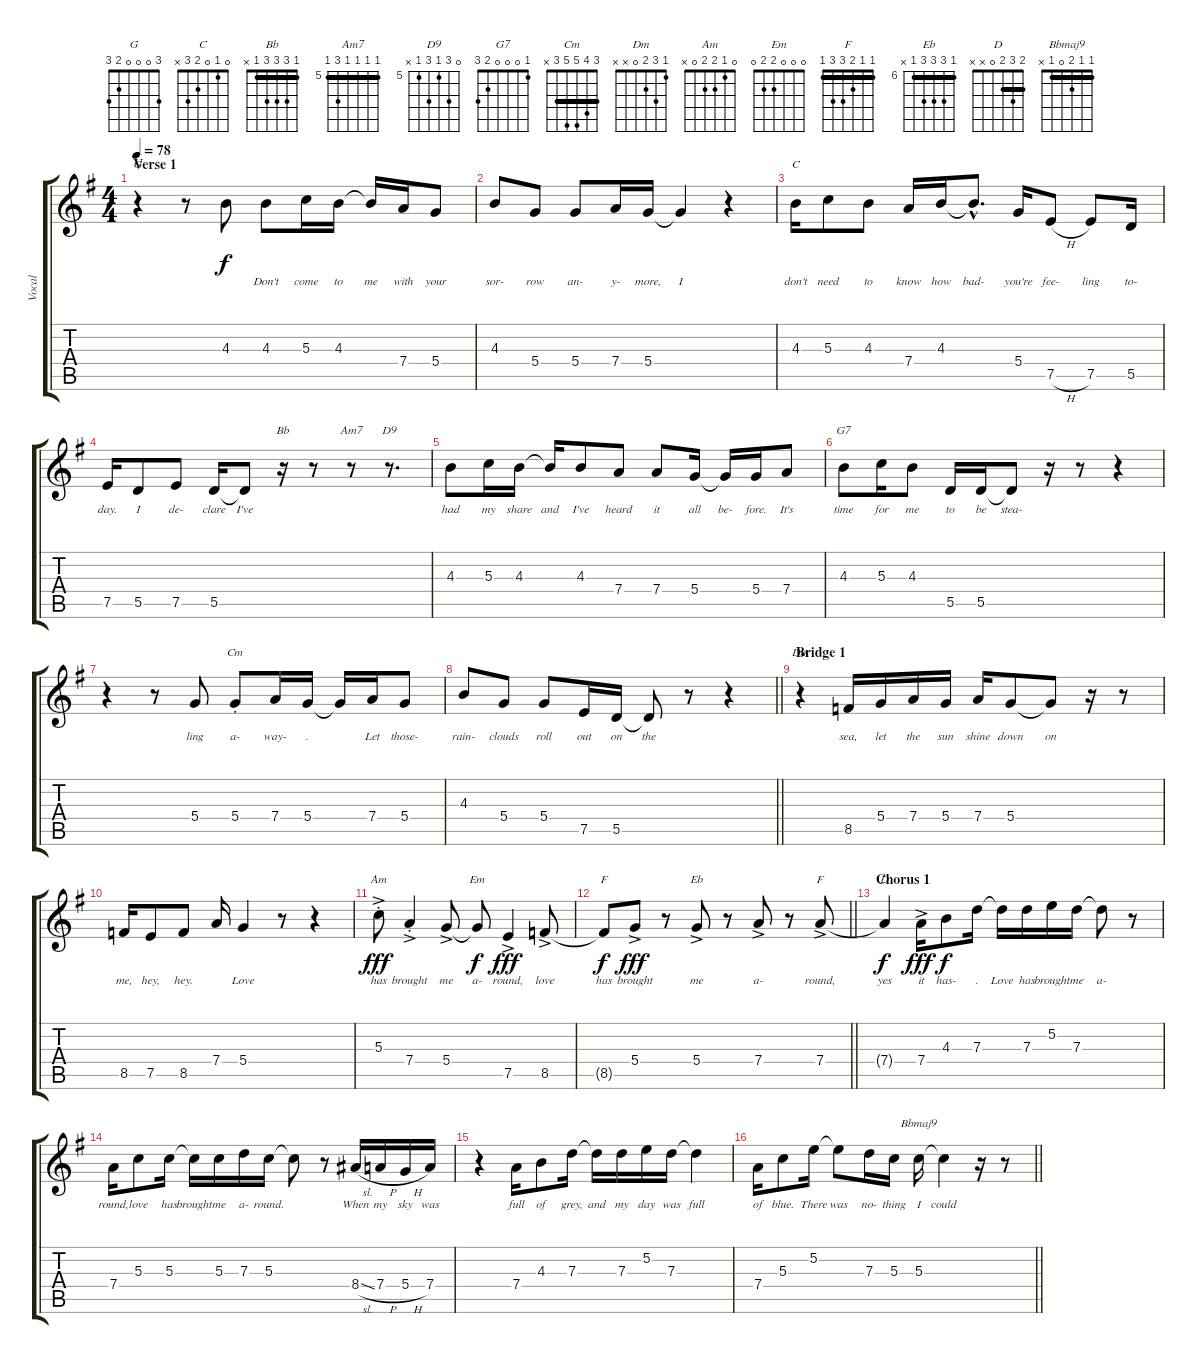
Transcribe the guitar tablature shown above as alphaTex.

\track ("Vocal" "Vocal") {instrument acousticguitarsteel}
\staff {score tabs}
\tuning (E4 B3 G3 D3 A2 E2) {hide}
\chord ("G" 3 0 0 0 2 3)
\chord ("C" 0 1 0 2 3 x)
\chord ("Bb" 1 3 3 3 1 x) {barre 1}
\chord ("Am7" 5 5 5 5 7 5) {firstfret 5 barre 5}
\chord ("D9" 0 7 5 7 5 x) {firstfret 5}
\chord ("G7" 1 0 0 0 2 3)
\chord ("Cm" 3 4 5 5 3 x) {barre 3}
\chord ("Dm" 1 3 2 0 x x)
\chord ("Am" 0 1 2 2 0 x)
\chord ("Em" 0 0 0 2 2 0)
\chord ("F" 1 1 2 3 x x) {barre 1}
\chord ("Eb" 6 8 8 8 6 x) {firstfret 6 barre 6}
\chord ("F" 1 1 2 3 3 1) {barre 1}
\chord ("D" 2 3 2 0 x x) {barre 2}
\chord ("Bbmaj9" 1 1 2 0 1 x) {barre 1}
\ts (4 4)
\section ("" "Verse 1")
\tempo 78
\clef g2
\ks g
r.4{ch "G" dy f instrument acousticguitarsteel} r.8 4.3.8{lyrics (0 "") lyrics (1 "") lyrics (2 "") lyrics (3 "") lyrics (4 "")} 4.3.8{lyrics (0 "Don't") lyrics (1 "") lyrics (2 "") lyrics (3 "") lyrics (4 "")} 5.3.16{lyrics (0 "come") lyrics (1 "") lyrics (2 "") lyrics (3 "") lyrics (4 "")} 4.3.16{lyrics (0 "to") lyrics (1 "") lyrics (2 "") lyrics (3 "") lyrics (4 "")} 4.3{t}.16{lyrics (0 "me") lyrics (1 "") lyrics (2 "") lyrics (3 "") lyrics (4 "")} 7.4.16{lyrics (0 "with") lyrics (1 "") lyrics (2 "") lyrics (3 "") lyrics (4 "")} 5.4.8{lyrics (0 "your") lyrics (1 "") lyrics (2 "") lyrics (3 "") lyrics (4 "")} |
4.3.8{lyrics (0 "sor-") lyrics (1 "") lyrics (2 "") lyrics (3 "") lyrics (4 "")} 5.4.8{lyrics (0 "row") lyrics (1 "") lyrics (2 "") lyrics (3 "") lyrics (4 "")} 5.4.8{lyrics (0 "an-") lyrics (1 "") lyrics (2 "") lyrics (3 "") lyrics (4 "")} 7.4.16{lyrics (0 "y-") lyrics (1 "") lyrics (2 "") lyrics (3 "") lyrics (4 "")} 5.4.16{lyrics (0 "more,") lyrics (1 "") lyrics (2 "") lyrics (3 "") lyrics (4 "")} 5.4{t}.4{lyrics (0 "I") lyrics (1 "") lyrics (2 "") lyrics (3 "") lyrics (4 "")} r.4 |
4.3.16{ch "C" lyrics (0 "don't") lyrics (1 "") lyrics (2 "") lyrics (3 "") lyrics (4 "")} 5.3.8{lyrics (0 "need") lyrics (1 "") lyrics (2 "") lyrics (3 "") lyrics (4 "")} 4.3.8{lyrics (0 "to") lyrics (1 "") lyrics (2 "") lyrics (3 "") lyrics (4 "")} 7.4.16{lyrics (0 "know") lyrics (1 "") lyrics (2 "") lyrics (3 "") lyrics (4 "")} 4.3.16{lyrics (0 "how") lyrics (1 "") lyrics (2 "") lyrics (3 "") lyrics (4 "")} 4.3{hac t}.8{d lyrics (0 "bad-") lyrics (1 "") lyrics (2 "") lyrics (3 "") lyrics (4 "")} 5.4.16{lyrics (0 "you're") lyrics (1 "") lyrics (2 "") lyrics (3 "") lyrics (4 "")} 7.5{h}.8{lyrics (0 "fee-") lyrics (1 "") lyrics (2 "") lyrics (3 "") lyrics (4 "")} 7.5.8{lyrics (0 "ling") lyrics (1 "") lyrics (2 "") lyrics (3 "") lyrics (4 "")} 5.5.16{lyrics (0 "to-") lyrics (1 "") lyrics (2 "") lyrics (3 "") lyrics (4 "")} |
7.5.16{lyrics (0 "day.") lyrics (1 "") lyrics (2 "") lyrics (3 "") lyrics (4 "")} 5.5.8{lyrics (0 "I") lyrics (1 "") lyrics (2 "") lyrics (3 "") lyrics (4 "")} 7.5.8{lyrics (0 "de-") lyrics (1 "") lyrics (2 "") lyrics (3 "") lyrics (4 "")} 5.5.16{lyrics (0 "clare") lyrics (1 "") lyrics (2 "") lyrics (3 "") lyrics (4 "")} 5.5{t}.8{lyrics (0 "I've") lyrics (1 "") lyrics (2 "") lyrics (3 "") lyrics (4 "")} r.16{ch "Bb"} r.8 r.8{ch "Am7"} r.8{d ch "D9"} |
4.3.8{lyrics (0 "had") lyrics (1 "") lyrics (2 "") lyrics (3 "") lyrics (4 "")} 5.3.16{lyrics (0 "my") lyrics (1 "") lyrics (2 "") lyrics (3 "") lyrics (4 "")} 4.3.16{lyrics (0 "share") lyrics (1 "") lyrics (2 "") lyrics (3 "") lyrics (4 "")} 4.3{t}.16{lyrics (0 "and") lyrics (1 "") lyrics (2 "") lyrics (3 "") lyrics (4 "")} 4.3.8{lyrics (0 "I've") lyrics (1 "") lyrics (2 "") lyrics (3 "") lyrics (4 "")} 7.4.8{lyrics (0 "heard") lyrics (1 "") lyrics (2 "") lyrics (3 "") lyrics (4 "")} 7.4.8{lyrics (0 "it") lyrics (1 "") lyrics (2 "") lyrics (3 "") lyrics (4 "")} 5.4.16{lyrics (0 "all") lyrics (1 "") lyrics (2 "") lyrics (3 "") lyrics (4 "")} 5.4{t}.16{lyrics (0 "be-") lyrics (1 "") lyrics (2 "") lyrics (3 "") lyrics (4 "")} 5.4.16{lyrics (0 "fore.") lyrics (1 "") lyrics (2 "") lyrics (3 "") lyrics (4 "")} 7.4.8{lyrics (0 "It's") lyrics (1 "") lyrics (2 "") lyrics (3 "") lyrics (4 "")} |
4.3.8{ch "G7" lyrics (0 "time") lyrics (1 "") lyrics (2 "") lyrics (3 "") lyrics (4 "")} 5.3.16{lyrics (0 "for") lyrics (1 "") lyrics (2 "") lyrics (3 "") lyrics (4 "")} 4.3.8{lyrics (0 "me") lyrics (1 "") lyrics (2 "") lyrics (3 "") lyrics (4 "")} 5.5.16{lyrics (0 "to") lyrics (1 "") lyrics (2 "") lyrics (3 "") lyrics (4 "")} 5.5.16{lyrics (0 "be") lyrics (1 "") lyrics (2 "") lyrics (3 "") lyrics (4 "")} 5.5{t}.8{lyrics (0 "stea-") lyrics (1 "") lyrics (2 "") lyrics (3 "") lyrics (4 "")} r.16 r.8 r.4 |
r.4 r.8 5.4.8{lyrics (0 "ling") lyrics (1 "") lyrics (2 "") lyrics (3 "") lyrics (4 "")} 5.4{st}.8{ch "Cm" lyrics (0 "a-") lyrics (1 "") lyrics (2 "") lyrics (3 "") lyrics (4 "")} 7.4.16{lyrics (0 "way-") lyrics (1 "") lyrics (2 "") lyrics (3 "") lyrics (4 "")} 5.4.16{lyrics (0 ".") lyrics (1 "") lyrics (2 "") lyrics (3 "") lyrics (4 "")} 5.4{t}.16{lyrics (0 "") lyrics (1 "") lyrics (2 "") lyrics (3 "") lyrics (4 "")} 7.4.16{lyrics (0 "Let") lyrics (1 "") lyrics (2 "") lyrics (3 "") lyrics (4 "")} 5.4.8{lyrics (0 "those-") lyrics (1 "") lyrics (2 "") lyrics (3 "") lyrics (4 "")} |
\barLineRight lightlight
4.3.8{lyrics (0 "rain-") lyrics (1 "") lyrics (2 "") lyrics (3 "") lyrics (4 "")} 5.4.8{lyrics (0 "clouds") lyrics (1 "") lyrics (2 "") lyrics (3 "") lyrics (4 "")} 5.4.8{lyrics (0 "roll") lyrics (1 "") lyrics (2 "") lyrics (3 "") lyrics (4 "")} 7.5.16{lyrics (0 "out") lyrics (1 "") lyrics (2 "") lyrics (3 "") lyrics (4 "")} 5.5.16{lyrics (0 "on") lyrics (1 "") lyrics (2 "") lyrics (3 "") lyrics (4 "")} 5.5{t}.8{lyrics (0 "the") lyrics (1 "") lyrics (2 "") lyrics (3 "") lyrics (4 "")} r.8 r.4 |
\section ("" "Bridge 1")
r.4{ch "Dm"} 8.5.16{lyrics (0 "sea,") lyrics (1 "") lyrics (2 "") lyrics (3 "") lyrics (4 "")} 5.4.16{lyrics (0 "let") lyrics (1 "") lyrics (2 "") lyrics (3 "") lyrics (4 "")} 7.4.16{lyrics (0 "the") lyrics (1 "") lyrics (2 "") lyrics (3 "") lyrics (4 "")} 5.4.16{lyrics (0 "sun") lyrics (1 "") lyrics (2 "") lyrics (3 "") lyrics (4 "")} 7.4.16{lyrics (0 "shine") lyrics (1 "") lyrics (2 "") lyrics (3 "") lyrics (4 "")} 5.4.8{lyrics (0 "down") lyrics (1 "") lyrics (2 "") lyrics (3 "") lyrics (4 "")} 5.4{t}.8{lyrics (0 "on") lyrics (1 "") lyrics (2 "") lyrics (3 "") lyrics (4 "")} r.16 r.8 |
8.5.16{lyrics (0 "me,") lyrics (1 "") lyrics (2 "") lyrics (3 "") lyrics (4 "")} 7.5.8{lyrics (0 "hey,") lyrics (1 "") lyrics (2 "") lyrics (3 "") lyrics (4 "")} 8.5.8{lyrics (0 "hey.") lyrics (1 "") lyrics (2 "") lyrics (3 "") lyrics (4 "")} 7.4.16{lyrics (0 "") lyrics (1 "") lyrics (2 "") lyrics (3 "") lyrics (4 "")} 5.4.4{lyrics (0 "Love") lyrics (1 "") lyrics (2 "") lyrics (3 "") lyrics (4 "")} r.8 r.4 |
5.3{ac st}.8{ch "Am" lyrics (0 "has") lyrics (1 "") lyrics (2 "") lyrics (3 "") lyrics (4 "") dy fff} 7.4{ac st}.4{lyrics (0 "brought") lyrics (1 "") lyrics (2 "") lyrics (3 "") lyrics (4 "")} 5.4{ac}.8{lyrics (0 "me") lyrics (1 "") lyrics (2 "") lyrics (3 "") lyrics (4 "")} 5.4{t}.8{ch "Em" lyrics (0 "a-") lyrics (1 "") lyrics (2 "") lyrics (3 "") lyrics (4 "") dy f} 7.5{ac}.4{lyrics (0 "round,") lyrics (1 "") lyrics (2 "") lyrics (3 "") lyrics (4 "") dy fff} 8.5{ac}.8{lyrics (0 "love") lyrics (1 "") lyrics (2 "") lyrics (3 "") lyrics (4 "")} |
\barLineRight lightlight
8.5{t}.8{ch "F" lyrics (0 "has") lyrics (1 "") lyrics (2 "") lyrics (3 "") lyrics (4 "") dy f} 5.4{ac}.8{lyrics (0 "brought") lyrics (1 "") lyrics (2 "") lyrics (3 "") lyrics (4 "") dy fff} r.8 5.4{ac}.8{ch "Eb" lyrics (0 "me") lyrics (1 "") lyrics (2 "") lyrics (3 "") lyrics (4 "")} r.8 7.4{ac}.8{lyrics (0 "a-") lyrics (1 "") lyrics (2 "") lyrics (3 "") lyrics (4 "")} r.8 7.4{ac}.8{ch "F" lyrics (0 "round,") lyrics (1 "") lyrics (2 "") lyrics (3 "") lyrics (4 "")} |
\section ("" "Chorus 1")
7.4{t}.4{ch "D" lyrics (0 "yes") lyrics (1 "") lyrics (2 "") lyrics (3 "") lyrics (4 "") dy f} 7.4{ac}.16{lyrics (0 "it") lyrics (1 "") lyrics (2 "") lyrics (3 "") lyrics (4 "") dy fff} 4.3.8{lyrics (0 "has-") lyrics (1 "") lyrics (2 "") lyrics (3 "") lyrics (4 "") dy f} 7.3.16{lyrics (0 ".") lyrics (1 "") lyrics (2 "") lyrics (3 "") lyrics (4 "")} 7.3{t}.16{lyrics (0 "Love") lyrics (1 "") lyrics (2 "") lyrics (3 "") lyrics (4 "")} 7.3.16{lyrics (0 "has") lyrics (1 "") lyrics (2 "") lyrics (3 "") lyrics (4 "")} 5.2.16{lyrics (0 "brought") lyrics (1 "") lyrics (2 "") lyrics (3 "") lyrics (4 "")} 7.3.16{lyrics (0 "me") lyrics (1 "") lyrics (2 "") lyrics (3 "") lyrics (4 "")} 7.3{t}.8{lyrics (0 "a-") lyrics (1 "") lyrics (2 "") lyrics (3 "") lyrics (4 "")} r.8 |
7.4.16{lyrics (0 "round,") lyrics (1 "") lyrics (2 "") lyrics (3 "") lyrics (4 "")} 5.3.8{lyrics (0 "love") lyrics (1 "") lyrics (2 "") lyrics (3 "") lyrics (4 "")} 5.3.16{lyrics (0 "has") lyrics (1 "") lyrics (2 "") lyrics (3 "") lyrics (4 "")} 5.3{t}.16{lyrics (0 "brought") lyrics (1 "") lyrics (2 "") lyrics (3 "") lyrics (4 "")} 5.3.16{lyrics (0 "me") lyrics (1 "") lyrics (2 "") lyrics (3 "") lyrics (4 "")} 7.3.16{lyrics (0 "a-") lyrics (1 "") lyrics (2 "") lyrics (3 "") lyrics (4 "")} 5.3.16{lyrics (0 "round.") lyrics (1 "") lyrics (2 "") lyrics (3 "") lyrics (4 "")} 5.3{t}.8{lyrics (0 "") lyrics (1 "") lyrics (2 "") lyrics (3 "") lyrics (4 "")} r.8 8.4{sl}.16{lyrics (0 "When") lyrics (1 "") lyrics (2 "") lyrics (3 "") lyrics (4 "")} 7.4{h}.16{lyrics (0 "my") lyrics (1 "") lyrics (2 "") lyrics (3 "") lyrics (4 "")} 5.4{h}.16{lyrics (0 "sky") lyrics (1 "") lyrics (2 "") lyrics (3 "") lyrics (4 "")} 7.4.16{lyrics (0 "was") lyrics (1 "") lyrics (2 "") lyrics (3 "") lyrics (4 "")} |
r.4 7.4.16{lyrics (0 "full") lyrics (1 "") lyrics (2 "") lyrics (3 "") lyrics (4 "")} 4.3.8{lyrics (0 "of") lyrics (1 "") lyrics (2 "") lyrics (3 "") lyrics (4 "")} 7.3.16{lyrics (0 "grey,") lyrics (1 "") lyrics (2 "") lyrics (3 "") lyrics (4 "")} 7.3{t}.16{lyrics (0 "and") lyrics (1 "") lyrics (2 "") lyrics (3 "") lyrics (4 "")} 7.3.16{lyrics (0 "my") lyrics (1 "") lyrics (2 "") lyrics (3 "") lyrics (4 "")} 5.2.16{lyrics (0 "day") lyrics (1 "") lyrics (2 "") lyrics (3 "") lyrics (4 "")} 7.3.16{lyrics (0 "was") lyrics (1 "") lyrics (2 "") lyrics (3 "") lyrics (4 "")} 7.3{t}.4{lyrics (0 "full") lyrics (1 "") lyrics (2 "") lyrics (3 "") lyrics (4 "")} |
\barLineRight lightlight
7.4.16{lyrics (0 "of") lyrics (1 "") lyrics (2 "") lyrics (3 "") lyrics (4 "")} 5.3.8{lyrics (0 "blue.") lyrics (1 "") lyrics (2 "") lyrics (3 "") lyrics (4 "")} 5.2.16{lyrics (0 "There") lyrics (1 "") lyrics (2 "") lyrics (3 "") lyrics (4 "")} 5.2{t}.8{lyrics (0 "was") lyrics (1 "") lyrics (2 "") lyrics (3 "") lyrics (4 "")} 7.3.16{lyrics (0 "no-") lyrics (1 "") lyrics (2 "") lyrics (3 "") lyrics (4 "")} 5.3.16{lyrics (0 "thing") lyrics (1 "") lyrics (2 "") lyrics (3 "") lyrics (4 "")} 5.3.16{ch "Bbmaj9" lyrics (0 "I") lyrics (1 "") lyrics (2 "") lyrics (3 "") lyrics (4 "")} 5.3{t}.4{lyrics (0 "could") lyrics (1 "") lyrics (2 "") lyrics (3 "") lyrics (4 "")} r.16 r.8
